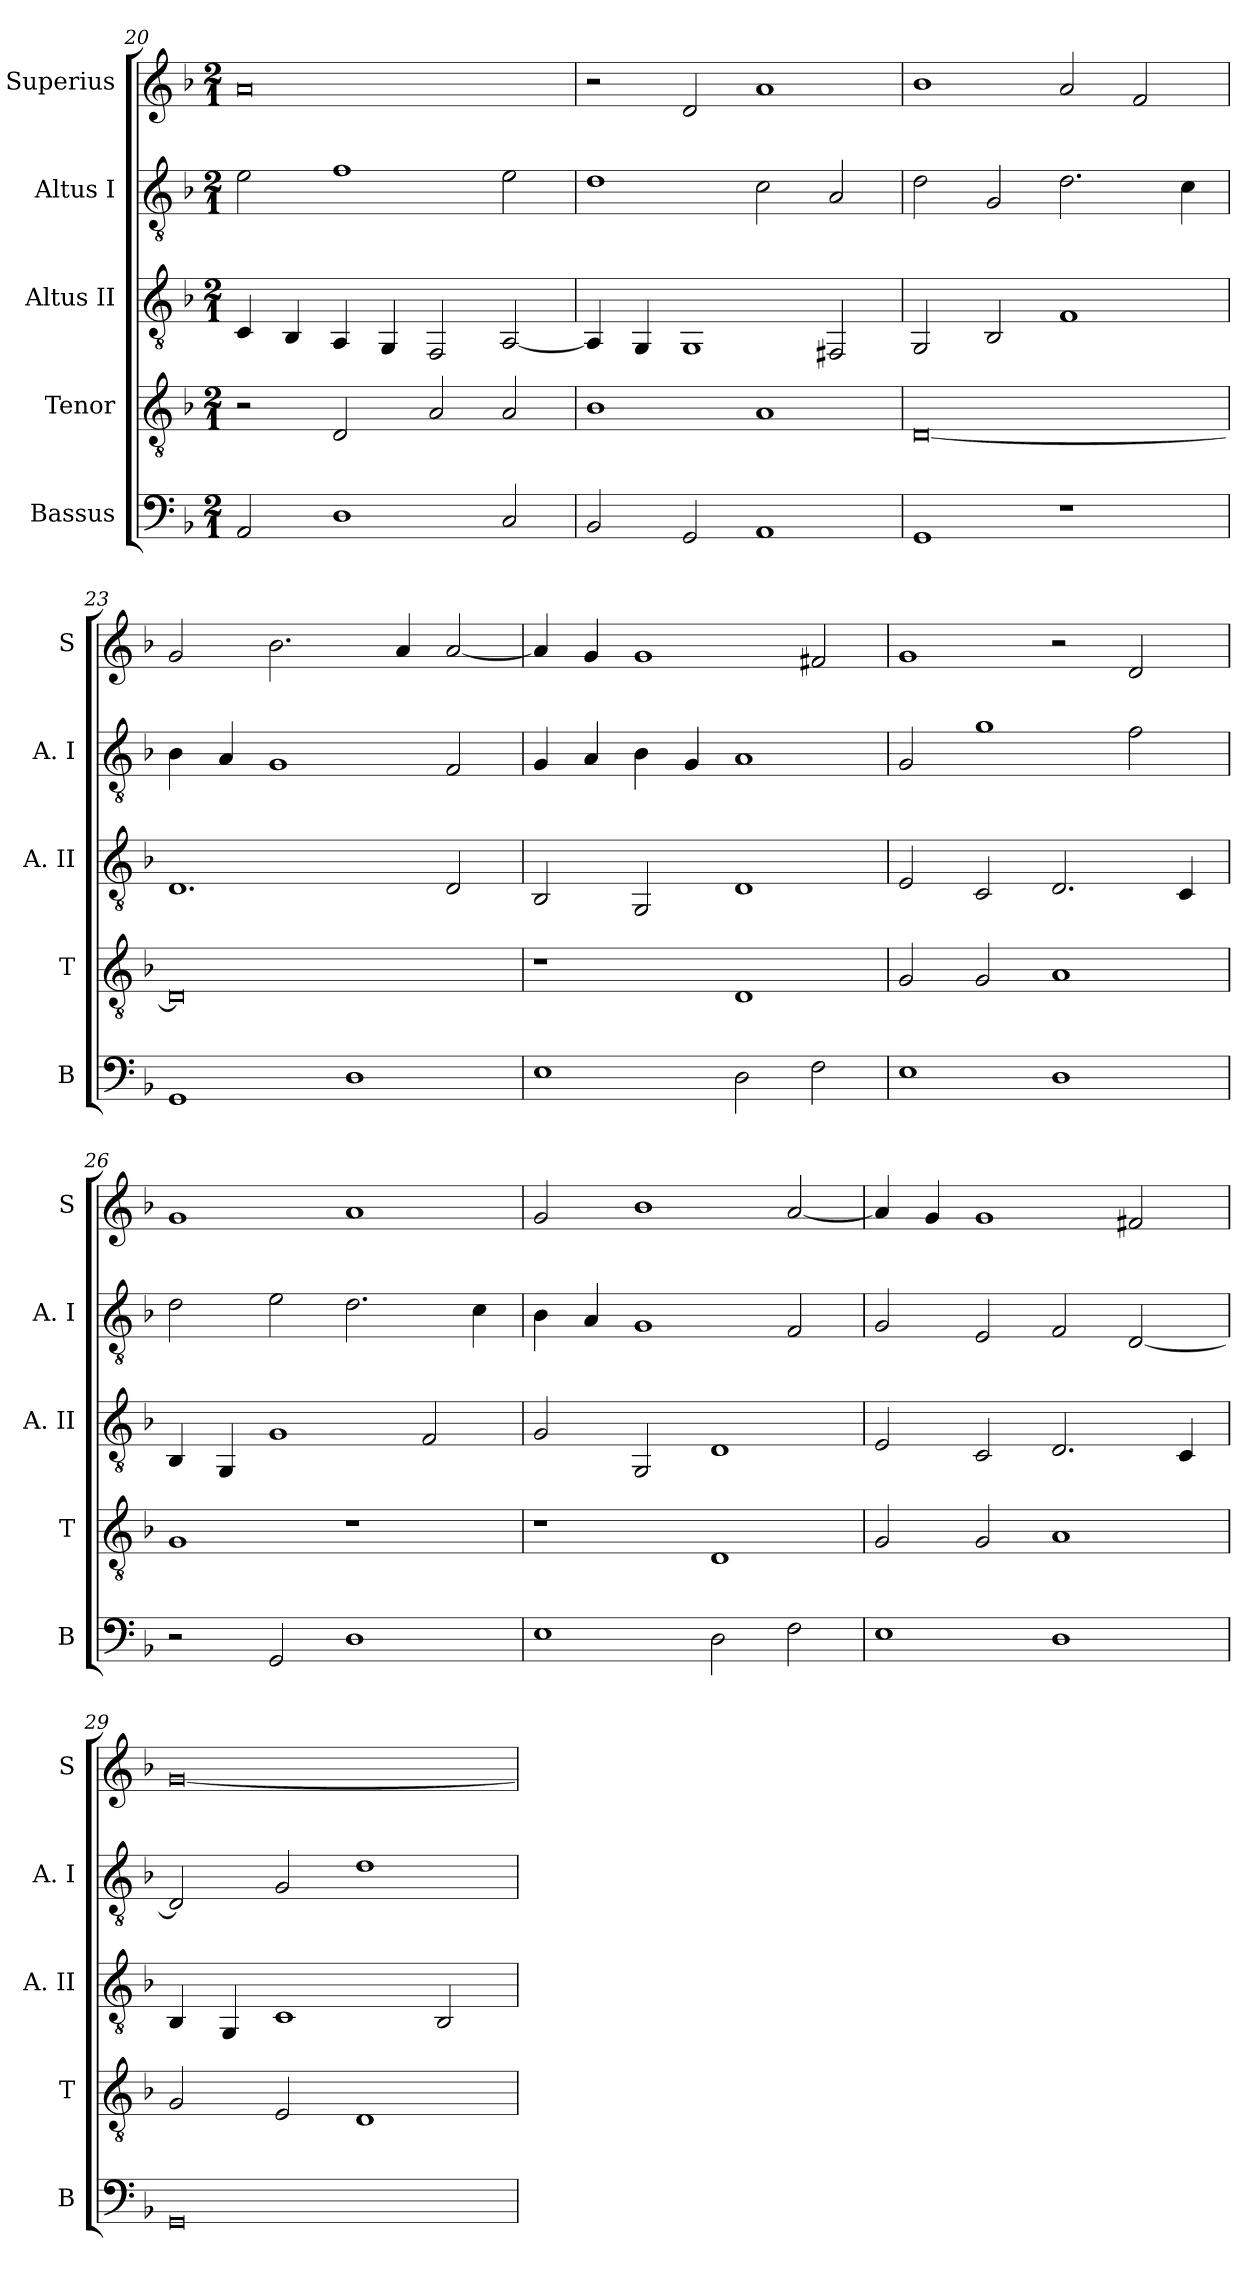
**kern	**kern	**kern	**kern	**kern
*part5	*part4	*part3	*part2	*part1
*staff5	*staff4	*staff3	*staff2	*staff1
*I"Bassus	*I"Tenor	*I"Altus II	*I"Altus I	*I"Superius
*I'B	*I'T	*I'A. II	*I'A. I	*I'S
*clefF4	*clefGv2	*clefGv2	*clefGv2	*clefG2
*k[b-]	*k[b-]	*k[b-]	*k[b-]	*k[b-]
*F:	*F:	*F:	*F:	*F:
*M2/1	*M2/1	*M2/1	*M2/1	*M2/1
=20	=20	=20	=20	=20
2AA	2r	4C	2e	0a
.	.	4BB-	.	.
1D	2D	4AA	1f	.
.	.	4GG	.	.
.	2A	2FF	.	.
2C	2A	[2AA	2e	.
=21	=21	=21	=21	=21
2BB-	1B-	4AA]	1d	2r
.	.	4GG	.	.
2GG	.	1GG	.	2d
1AA	1A	.	2c	1a
.	.	2FF#X	2A	.
=22	=22	=22	=22	=22
1GG	[0D	2GG	2d	1b-
.	.	2BB-	2G	.
1r	.	1F	2.d	2a
.	.	.	.	2f
.	.	.	4c	.
=23	=23	=23	=23	=23
1GG	0D]	1.D	4B-	2g
.	.	.	4A	.
.	.	.	1G	2.b-
1D	.	.	.	.
.	.	.	.	4a
.	.	2D	2F	[2a
=24	=24	=24	=24	=24
1E	1r	2BB-	4G	4a]
.	.	.	4A	4g
.	.	2GG	4B-	1g
.	.	.	4G	.
2D	1D	1D	1A	.
2F	.	.	.	2f#X
=25	=25	=25	=25	=25
1E	2G	2E	2G	1g
.	2G	2C	1g	.
1D	1A	2.D	.	2r
.	.	.	2f	2d
.	.	4C	.	.
=26	=26	=26	=26	=26
2r	1G	4BB-	2d	1g
.	.	4GG	.	.
2GG	.	1G	2e	.
1D	1r	.	2.d	1a
.	.	2F	.	.
.	.	.	4c	.
=27	=27	=27	=27	=27
1E	1r	2G	4B-	2g
.	.	.	4A	.
.	.	2GG	1G	1b-
2D	1D	1D	.	.
2F	.	.	2F	[2a
=28	=28	=28	=28	=28
1E	2G	2E	2G	4a]
.	.	.	.	4g
.	2G	2C	2E	1g
1D	1A	2.D	2F	.
.	.	.	[2D	2f#X
.	.	4C	.	.
=29	=29	=29	=29	=29
0GG	2G	4BB-	2D]	[0g
.	.	4GG	.	.
.	2E	1C	2G	.
.	1D	.	1d	.
.	.	2BB-	.	.
=	=	=	=	=
*-	*-	*-	*-	*-
